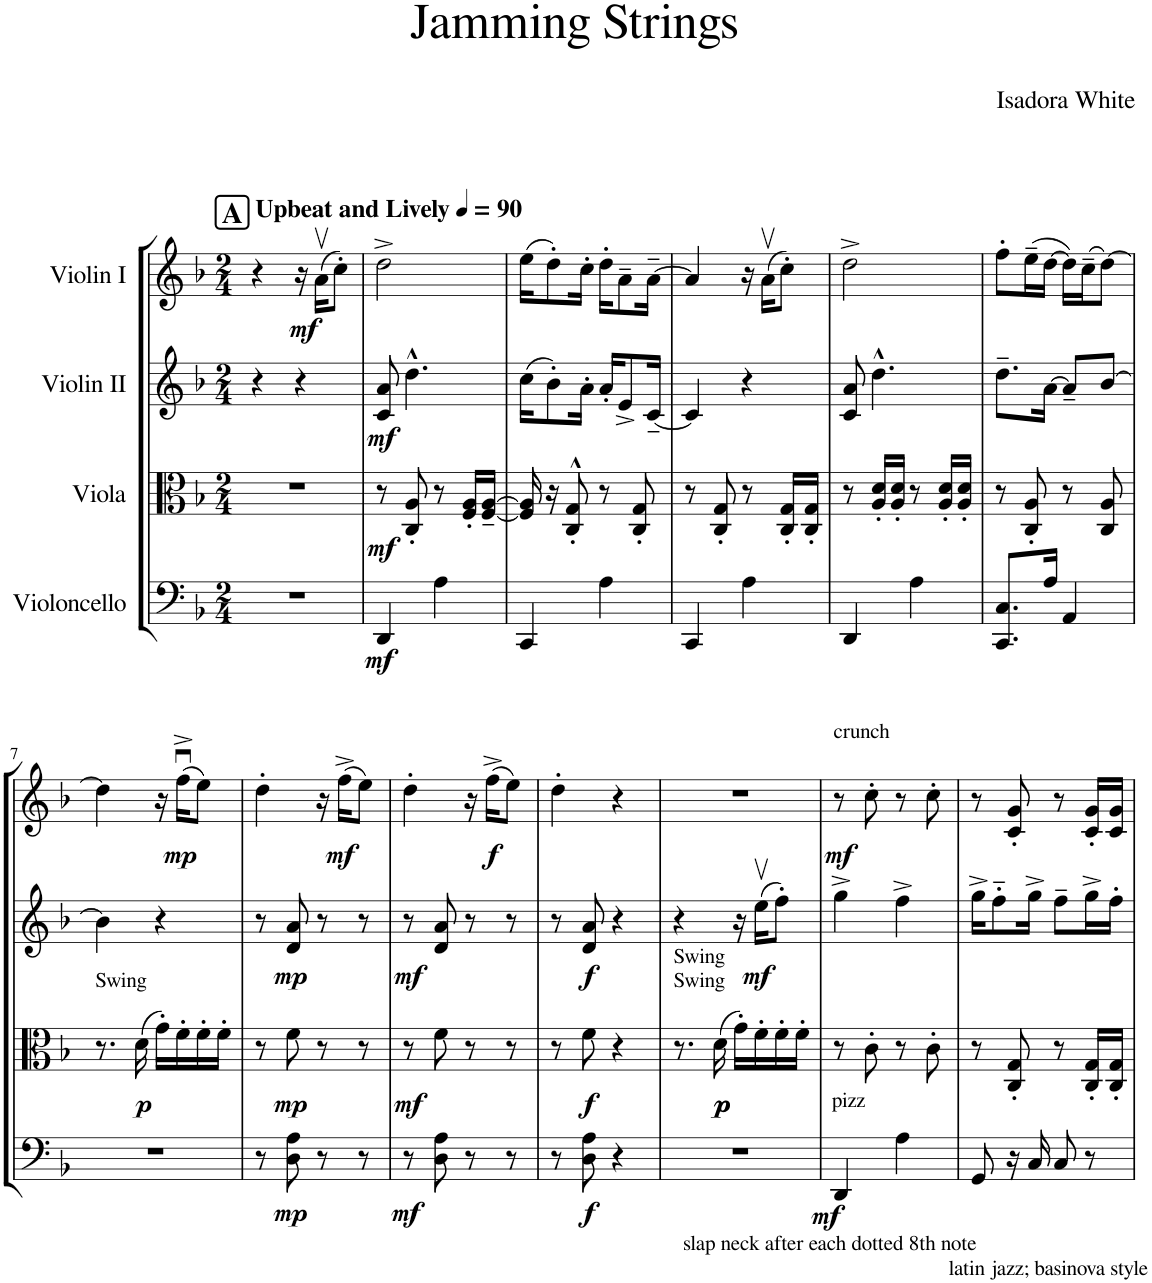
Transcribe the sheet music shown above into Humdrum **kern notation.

**kern	**dynam	**kern	**dynam	**kern	**dynam	**kern	**dynam
*part4	*part4	*part3	*part3	*part2	*part2	*part1	*part1
*staff4	*staff4	*staff3	*staff3	*staff2	*staff2	*staff1	*staff1
*I"Violoncello	*	*I"Viola	*	*I"Violin II	*	*I"Violin I	*
*I'Vc	*	*I'Vla	*	*I'Vln	*	*I'Vln	*
*clefF4	*	*clefC3	*	*clefG2	*	*clefG2	*
*k[b-]	*	*k[b-]	*	*k[b-]	*	*k[b-]	*
*M2/4	*	*M2/4	*	*M2/4	*	*M2/4	*
*MM90	*	*MM90	*	*MM90	*	*MM90	*
!!LO:REH:place=s1:a:B:cj:fs=14:t=A
=1	=1	=1	=1	=1	=1	=1	=1
!	!	!	!	!	!	!LO:TX:a:B:t=Upbeat and Lively	!
2r	.	2r	.	4r	.	4r	.
!	!	!	!	!	!	!	!LO:DY:b
.	.	.	.	4r	.	16r	mf
.	.	.	.	.	.	(16av\KL	.
.	.	.	.	.	.	8cc'\J)	.
=2	=2	=2	=2	=2	=2	=2	=2
!	!LO:DY:b	!	!LO:DY:b	!	!LO:DY:b	!	!
4DD/	mf	8r	mf	8c/ 8a/	mf	2dd^\	.
.	.	8C/' 8A/'	.	4.dd^^\	.	.	.
4A\	.	8r	.	.	.	.	.
.	.	16F/' 16A/'LL	.	.	.	.	.
.	.	[16F/~ [16A/~JJ	.	.	.	.	.
=3	=3	=3	=3	=3	=3	=3	=3
4CC/	.	16F/] 16A/]	.	(16cc\KL	.	(16ee\KL	.
.	.	16r	.	8b-'\)	.	8dd'\)	.
.	.	8C/'^^ 8G/'^^	.	.	.	.	.
.	.	.	.	16a'\Jk	.	16cc'\Jk	.
4A\	.	8r	.	16a'/KL	.	16dd'\KL	.
.	.	.	.	8e^/	.	8a~\	.
.	.	8C/' 8G/'	.	.	.	.	.
.	.	.	.	[16c~/Jk	.	[16a~\Jk	.
=4	=4	=4	=4	=4	=4	=4	=4
4CC/	.	8r	.	4c/]	.	4a/]	.
.	.	8C/' 8G/'	.	.	.	.	.
4A\	.	8r	.	4r	.	16r	.
.	.	.	.	.	.	(16av\KL	.
.	.	16C/' 16G/'LL	.	.	.	8cc'\J)	.
.	.	16C/' 16G/'JJ	.	.	.	.	.
=5	=5	=5	=5	=5	=5	=5	=5
4DD/	.	8r	.	8c/ 8a/	.	2dd^\	.
.	.	16A/' 16d/'LL	.	4.dd^^\	.	.	.
.	.	16A/' 16d/'JJ	.	.	.	.	.
4A\	.	8r	.	.	.	.	.
.	.	16A/' 16d/'LL	.	.	.	.	.
.	.	16A/' 16d/'JJ	.	.	.	.	.
=6	=6	=6	=6	=6	=6	=6	=6
8.CC/ 8.C/L	.	8r	.	8.dd~\L	.	8ff'\L	.
.	.	8C/' 8A/'	.	.	.	(16ee~\L	.
16A/Jk	.	.	.	[16a\Jk	.	[16dd\JJ	.
4AA/	.	8r	.	8a~/L]	.	16dd\LL])	.
.	.	.	.	.	.	(16cc~\J	.
.	.	8C/ 8A/	.	[8b-/J	.	[8dd\J)	.
!!LO:LB:g=z
=7	=7	=7	=7	=7	=7	=7	=7
!	!	!LO:TX:a:t=Swing	!	!	!	!	!
2r	.	8.r	.	4b-\]	.	4dd\]	.
!	!	!	!LO:DY:b	!	!	!	!
.	.	(16d\	p	.	.	.	.
.	.	16g'\LL)	.	4r	.	16r	.
!	!	!	!	!	!	!	!LO:DY:b
.	.	16f'\	.	.	.	(16ffu^\KL	mp
.	.	16f'\	.	.	.	8ee\J)	.
.	.	16f'\JJ	.	.	.	.	.
=8	=8	=8	=8	=8	=8	=8	=8
8r	.	8r	.	8r	.	4dd'\	.
!	!LO:DY:b	!	!LO:DY:b	!	!LO:DY:b	!	!
8D\ 8A\	mp	8f\	mp	8d/ 8a/	mp	.	.
8r	.	8r	.	8r	.	16r	.
!	!	!	!	!	!	!	!LO:DY:b
.	.	.	.	.	.	(16ff^\KL	mf
8r	.	8r	.	8r	.	8ee\J)	.
=9	=9	=9	=9	=9	=9	=9	=9
!	!LO:DY:b	!	!LO:DY:b	!	!LO:DY:b	!	!
8r	mf	8r	mf	8r	mf	4dd'\	.
8D\ 8A\	.	8f\	.	8d/ 8a/	.	.	.
8r	.	8r	.	8r	.	16r	.
!	!	!	!	!	!	!	!LO:DY:b
.	.	.	.	.	.	(16ff^\KL	f
8r	.	8r	.	8r	.	8ee\J)	.
=10	=10	=10	=10	=10	=10	=10	=10
8r	.	8r	.	8r	.	4dd'\	.
!	!LO:DY:b	!	!LO:DY:b	!	!LO:DY:b	!	!
8D\ 8A\	f	8f\	f	8d/ 8a/	f	.	.
4r	.	4r	.	4r	.	4r	.
=11	=11	=11	=11	=11	=11	=11	=11
!	!	!LO:TX:a:t=Swing	!	!	!	!	!
!	!	!LO:TX:a:t=Swing	!	!	!	!	!
2r	.	8.r	.	4r	.	2r	.
!	!	!	!LO:DY:b	!	!	!	!
!	!	!	!LO:DY:n=1:b	!	!	!	!
.	.	(16d\	p p	.	.	.	.
.	.	16g'\LL)	.	16r	.	.	.
!	!	!	!	!	!LO:DY:b	!	!
.	.	16f'\	.	(16eev\KL	mf	.	.
.	.	16f'\	.	8ff'\J)	.	.	.
.	.	16f'\JJ	.	.	.	.	.
=12	=12	=12	=12	=12	=12	=12	=12
!	!	!	!	!	!	!LO:TX:a:t=crunch	!
!LO:TX:a:t=pizz	!	!	!	!	!	!	!
!LO:TX:b:t=slap neck after each dotted 8th note	!	!	!	!	!	!	!
!	!LO:DY:b	!	!	!	!	!	!LO:DY:b
4DD/	mf	8r	.	4gg^\	.	8r	mf
.	.	8c'\	.	.	.	8cc'\	.
4A\	.	8r	.	4ff^\	.	8r	.
.	.	8c'\	.	.	.	8cc'\	.
=13	=13	=13	=13	=13	=13	=13	=13
!LO:TX:b:t=latin jazz; basinova style	!	!	!	!	!	!	!
8GG/	.	8r	.	16gg^\KL	.	8r	.
.	.	.	.	8ff'~\	.	.	.
16r	.	8C/' 8G/'	.	.	.	8c/' 8g/'	.
16C/	.	.	.	16gg^\Jk	.	.	.
8C/	.	8r	.	8ff~\L	.	8r	.
8r	.	16C/' 16G/'LL	.	16gg^\L	.	16c/' 16g/'LL	.
.	.	16C/' 16G/'JJ	.	16ff'\JJ	.	16c/ 16g/JJ	.
=	=	=	=	=	=	=	=
*-	*-	*-	*-	*-	*-	*-	*-
